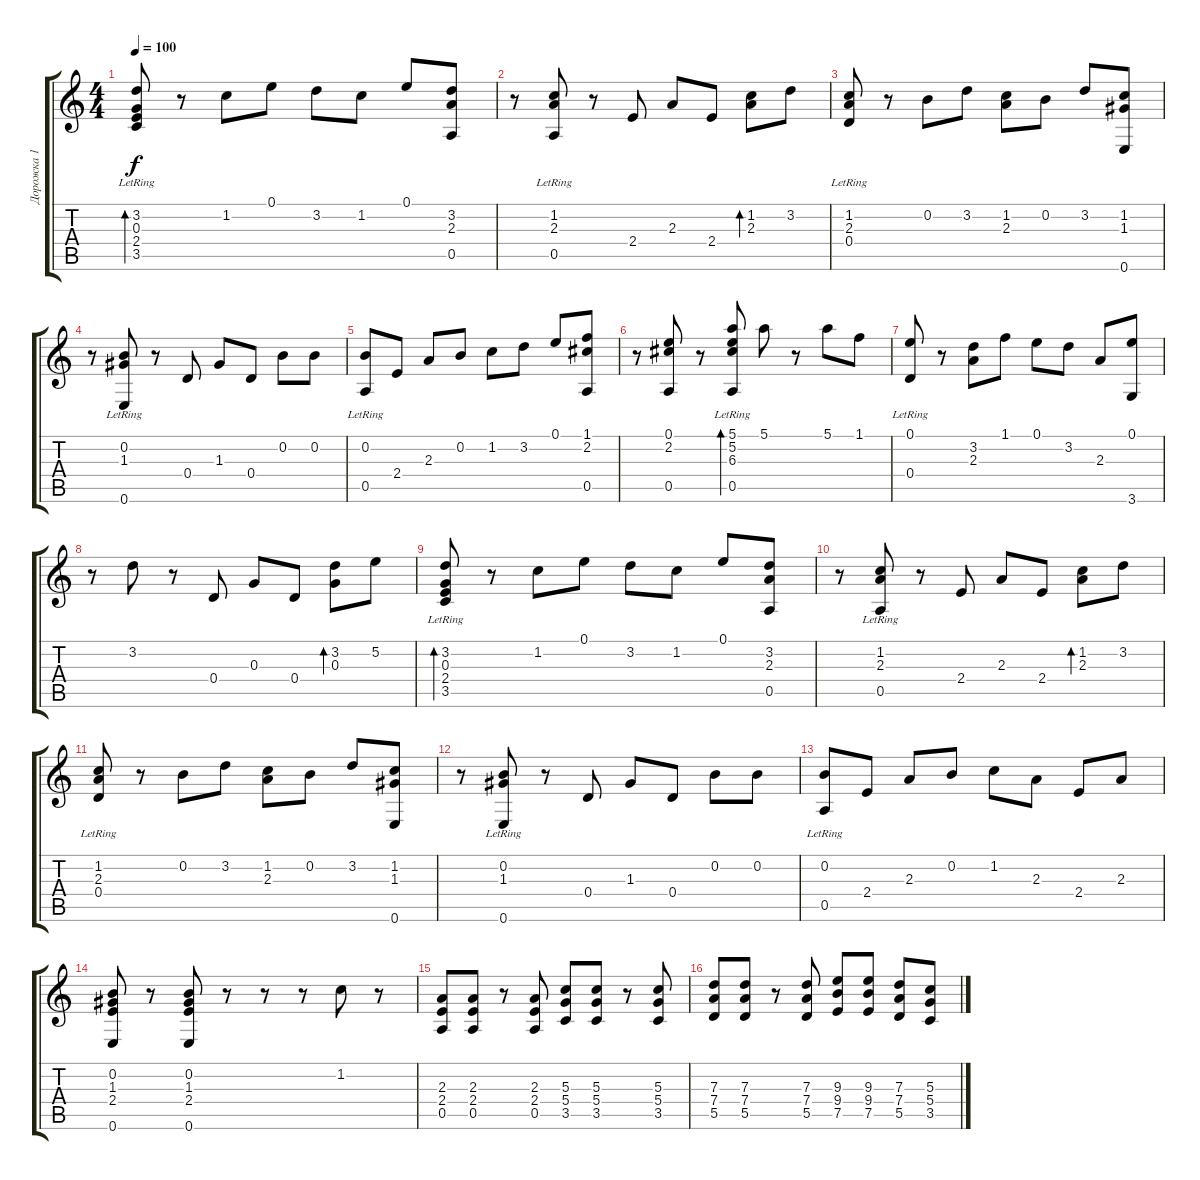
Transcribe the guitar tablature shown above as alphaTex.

\track ("Дорожка 1" "Дорожка 1") {instrument acousticguitarsteel}
\staff {score tabs}
\tuning (E4 B3 G3 D3 A2 E2) {hide}
\ts (4 4)
\tempo 100
\clef g2
\ks c
(3.2 0.3 2.4 3.5{lr}).8{bd 240 dy f} r.8 1.2.8 0.1.8 3.2.8 1.2.8 0.1.8 (3.2 2.3 0.5).8 |
r.8 (1.2 2.3 0.5{lr}).8 r.8 2.4.8 2.3.8 2.4.8 (1.2 2.3).8{bd 240} 3.2.8 |
(1.2 2.3 0.4{lr}).8 r.8 0.2.8 3.2.8 (1.2 2.3).8 0.2.8 3.2.8 (1.2 1.3 0.6).8 |
r.8 (0.2 1.3 0.6{lr}).8 r.8 0.4.8 1.3.8 0.4.8 0.2.8 0.2.8 |
(0.2{lr} 0.5{lr}).8 2.4.8 2.3.8 0.2.8 1.2.8 3.2.8 0.1.8 (1.1 2.2 0.5).8 |
r.8 (0.1 2.2 0.5).8 r.8 (5.1 5.2 6.3 0.5{lr}).8{bd 240} 5.1.8 r.8 5.1.8 1.1.8 |
(0.1 0.4{lr}).8 r.8 (3.2 2.3).8 1.1.8 0.1.8 3.2.8 2.3.8 (0.1 3.6).8 |
r.8 3.2.8 r.8 0.4.8 0.3.8 0.4.8 (3.2 0.3).8{bd 240} 5.2.8 |
(3.2 0.3 2.4 3.5{lr}).8{bd 240} r.8 1.2.8 0.1.8 3.2.8 1.2.8 0.1.8 (3.2 2.3 0.5).8 |
r.8 (1.2 2.3 0.5{lr}).8 r.8 2.4.8 2.3.8 2.4.8 (1.2 2.3).8{bd 240} 3.2.8 |
(1.2 2.3 0.4{lr}).8 r.8 0.2.8 3.2.8 (1.2 2.3).8 0.2.8 3.2.8 (1.2 1.3 0.6).8 |
r.8 (0.2 1.3 0.6{lr}).8 r.8 0.4.8 1.3.8 0.4.8 0.2.8 0.2.8 |
(0.2{lr} 0.5{lr}).8 2.4.8 2.3.8 0.2.8 1.2.8 2.3.8 2.4.8 2.3.8 |
(0.2 1.3 2.4 0.6).8 r.8 (0.2 1.3 2.4 0.6).8 r.8 r.8 r.8 1.2.8 r.8 |
(2.3 2.4 0.5).8 (2.3 2.4 0.5).8 r.8 (2.3 2.4 0.5).8 (5.3 5.4 3.5).8 (5.3 5.4 3.5).8 r.8 (5.3 5.4 3.5).8 |
(7.3 7.4 5.5).8 (7.3 7.4 5.5).8 r.8 (7.3 7.4 5.5).8 (9.3 9.4 7.5).8 (9.3 9.4 7.5).8 (7.3 7.4 5.5).8 (5.3 5.4 3.5).8
